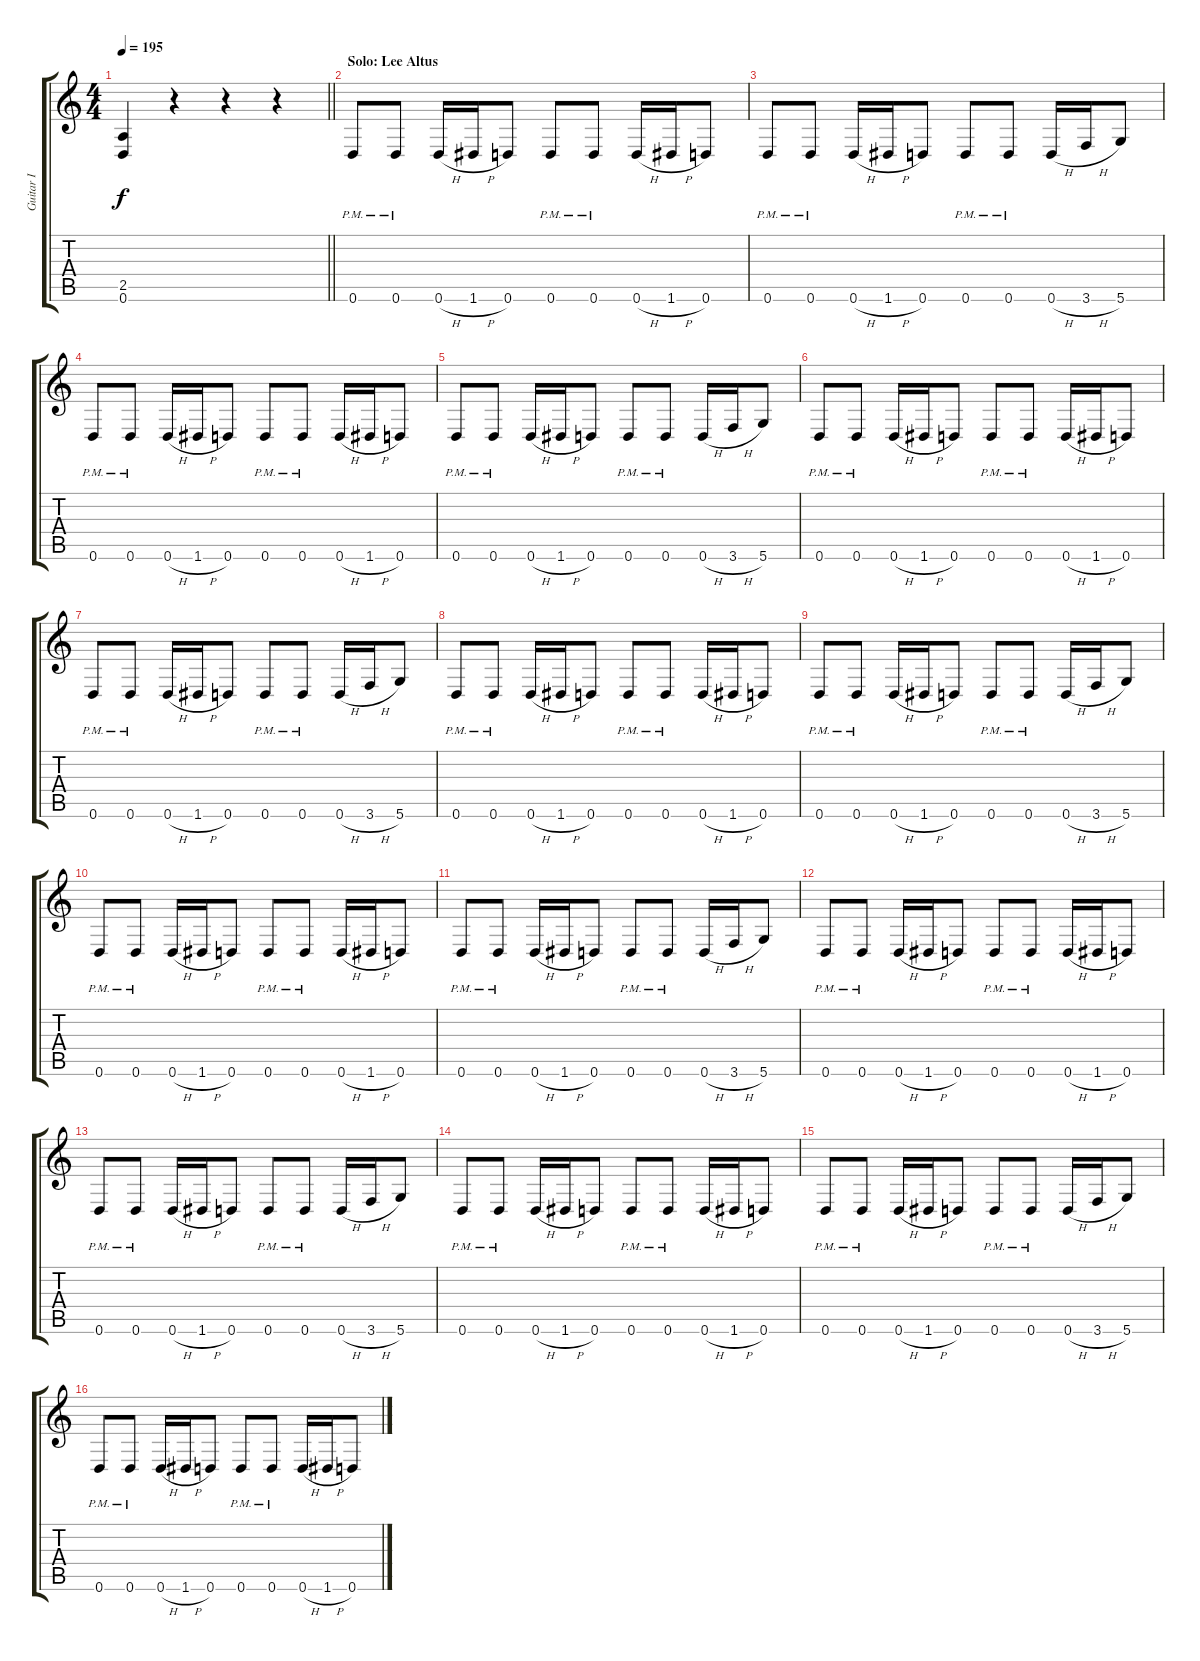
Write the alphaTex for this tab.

\track ("Guitar I" "Guitar I") {instrument distortionguitar}
\staff {score tabs}
\tuning (D4 A3 F3 C3 G2 D2) {hide}
\ts (4 4)
\tempo 195
\clef g2
\barLineRight lightlight
\ks c
(2.5 0.6).4{dy f} r.4 r.4 r.4 |
\section ("" "Solo: Lee Altus")
0.6{pm}.8 0.6{pm}.8 0.6{h}.16 1.6{h}.16 0.6.8 0.6{pm}.8 0.6{pm}.8 0.6{h}.16 1.6{h}.16 0.6.8 |
0.6{pm}.8 0.6{pm}.8 0.6{h}.16 1.6{h}.16 0.6.8 0.6{pm}.8 0.6{pm}.8 0.6{h}.16 3.6{h}.16 5.6.8 |
0.6{pm}.8 0.6{pm}.8 0.6{h}.16 1.6{h}.16 0.6.8 0.6{pm}.8 0.6{pm}.8 0.6{h}.16 1.6{h}.16 0.6.8 |
0.6{pm}.8 0.6{pm}.8 0.6{h}.16 1.6{h}.16 0.6.8 0.6{pm}.8 0.6{pm}.8 0.6{h}.16 3.6{h}.16 5.6.8 |
0.6{pm}.8 0.6{pm}.8 0.6{h}.16 1.6{h}.16 0.6.8 0.6{pm}.8 0.6{pm}.8 0.6{h}.16 1.6{h}.16 0.6.8 |
0.6{pm}.8 0.6{pm}.8 0.6{h}.16 1.6{h}.16 0.6.8 0.6{pm}.8 0.6{pm}.8 0.6{h}.16 3.6{h}.16 5.6.8 |
0.6{pm}.8 0.6{pm}.8 0.6{h}.16 1.6{h}.16 0.6.8 0.6{pm}.8 0.6{pm}.8 0.6{h}.16 1.6{h}.16 0.6.8 |
0.6{pm}.8 0.6{pm}.8 0.6{h}.16 1.6{h}.16 0.6.8 0.6{pm}.8 0.6{pm}.8 0.6{h}.16 3.6{h}.16 5.6.8 |
0.6{pm}.8 0.6{pm}.8 0.6{h}.16 1.6{h}.16 0.6.8 0.6{pm}.8 0.6{pm}.8 0.6{h}.16 1.6{h}.16 0.6.8 |
0.6{pm}.8 0.6{pm}.8 0.6{h}.16 1.6{h}.16 0.6.8 0.6{pm}.8 0.6{pm}.8 0.6{h}.16 3.6{h}.16 5.6.8 |
0.6{pm}.8 0.6{pm}.8 0.6{h}.16 1.6{h}.16 0.6.8 0.6{pm}.8 0.6{pm}.8 0.6{h}.16 1.6{h}.16 0.6.8 |
0.6{pm}.8 0.6{pm}.8 0.6{h}.16 1.6{h}.16 0.6.8 0.6{pm}.8 0.6{pm}.8 0.6{h}.16 3.6{h}.16 5.6.8 |
0.6{pm}.8 0.6{pm}.8 0.6{h}.16 1.6{h}.16 0.6.8 0.6{pm}.8 0.6{pm}.8 0.6{h}.16 1.6{h}.16 0.6.8 |
0.6{pm}.8 0.6{pm}.8 0.6{h}.16 1.6{h}.16 0.6.8 0.6{pm}.8 0.6{pm}.8 0.6{h}.16 3.6{h}.16 5.6.8 |
0.6{pm}.8 0.6{pm}.8 0.6{h}.16 1.6{h}.16 0.6.8 0.6{pm}.8 0.6{pm}.8 0.6{h}.16 1.6{h}.16 0.6.8
